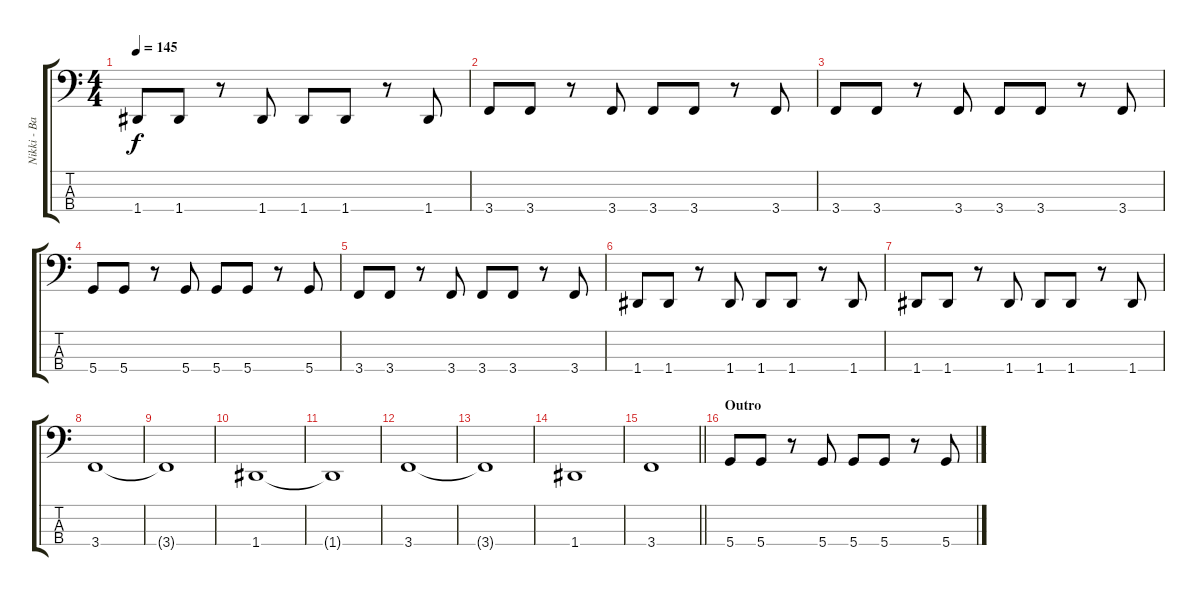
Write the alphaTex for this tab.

\track ("Nikki - Bass" "Nikki - Ba") {instrument electricbasspick}
\staff {score tabs}
\tuning (G2 D2 A1 D1) {hide}
\ts (4 4)
\tempo 145
\clef f4
\ks c
1.4.8{dy f} 1.4.8 r.8 1.4.8 1.4.8 1.4.8 r.8 1.4.8 |
3.4.8 3.4.8 r.8 3.4.8 3.4.8 3.4.8 r.8 3.4.8 |
3.4.8 3.4.8 r.8 3.4.8 3.4.8 3.4.8 r.8 3.4.8 |
5.4.8 5.4.8 r.8 5.4.8 5.4.8 5.4.8 r.8 5.4.8 |
3.4.8 3.4.8 r.8 3.4.8 3.4.8 3.4.8 r.8 3.4.8 |
1.4.8 1.4.8 r.8 1.4.8 1.4.8 1.4.8 r.8 1.4.8 |
1.4.8 1.4.8 r.8 1.4.8 1.4.8 1.4.8 r.8 1.4.8 |
3.4.1 |
3.4{t}.1 |
1.4.1 |
1.4{t}.1 |
3.4.1 |
3.4{t}.1 |
1.4.1 |
\barLineRight lightlight
3.4.1 |
\section ("" "Outro")
5.4.8 5.4.8 r.8 5.4.8 5.4.8 5.4.8 r.8 5.4.8
